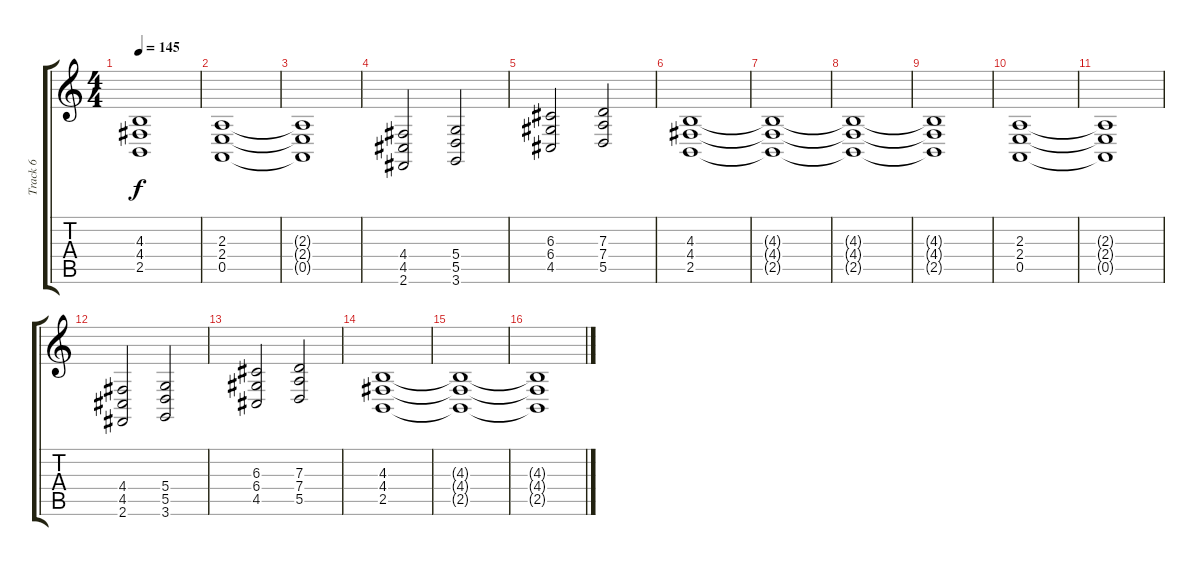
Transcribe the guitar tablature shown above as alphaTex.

\track ("Track 6" "Track 6") {instrument choiraahs}
\staff {score tabs}
\tuning (E4 B3 G3 D3 A2 E2) {hide}
\ts (4 4)
\tempo 145
\clef g2
\ks c
(4.3{t} 4.4{t} 2.5{t}).1{dy f} |
(2.3 2.4 0.5).1 |
(2.3{t} 2.4{t} 0.5{t}).1 |
(4.4 4.5 2.6).2 (5.4 5.5 3.6).2 |
(6.3 6.4 4.5).2 (7.3 7.4 5.5).2 |
(4.3 4.4 2.5).1 |
(4.3{t} 4.4{t} 2.5{t}).1 |
(4.3{t} 4.4{t} 2.5{t}).1 |
(4.3{t} 4.4{t} 2.5{t}).1 |
(2.3 2.4 0.5).1 |
(2.3{t} 2.4{t} 0.5{t}).1 |
(4.4 4.5 2.6).2 (5.4 5.5 3.6).2 |
(6.3 6.4 4.5).2 (7.3 7.4 5.5).2 |
(4.3 4.4 2.5).1 |
(4.3{t} 4.4{t} 2.5{t}).1 |
(4.3{t} 4.4{t} 2.5{t}).1
